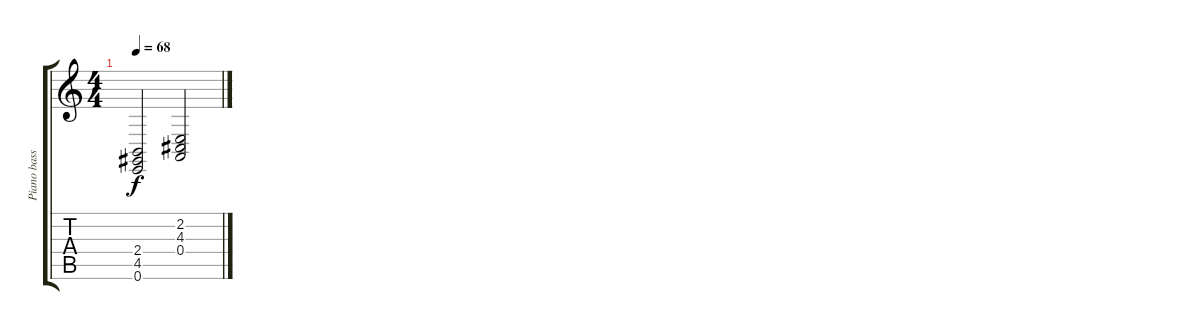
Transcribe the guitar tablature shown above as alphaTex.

\track ("Piano bass" "Piano bass") {instrument acousticgrandpiano}
\staff {score tabs}
\tuning (D3 D3 A2 A2 E2 E2) {hide}
\ts (4 4)
\tempo 68
\clef g2
\ks c
(2.4{t} 4.5{t} 0.6{t}).2{dy f} (2.2 4.3 0.4).2
